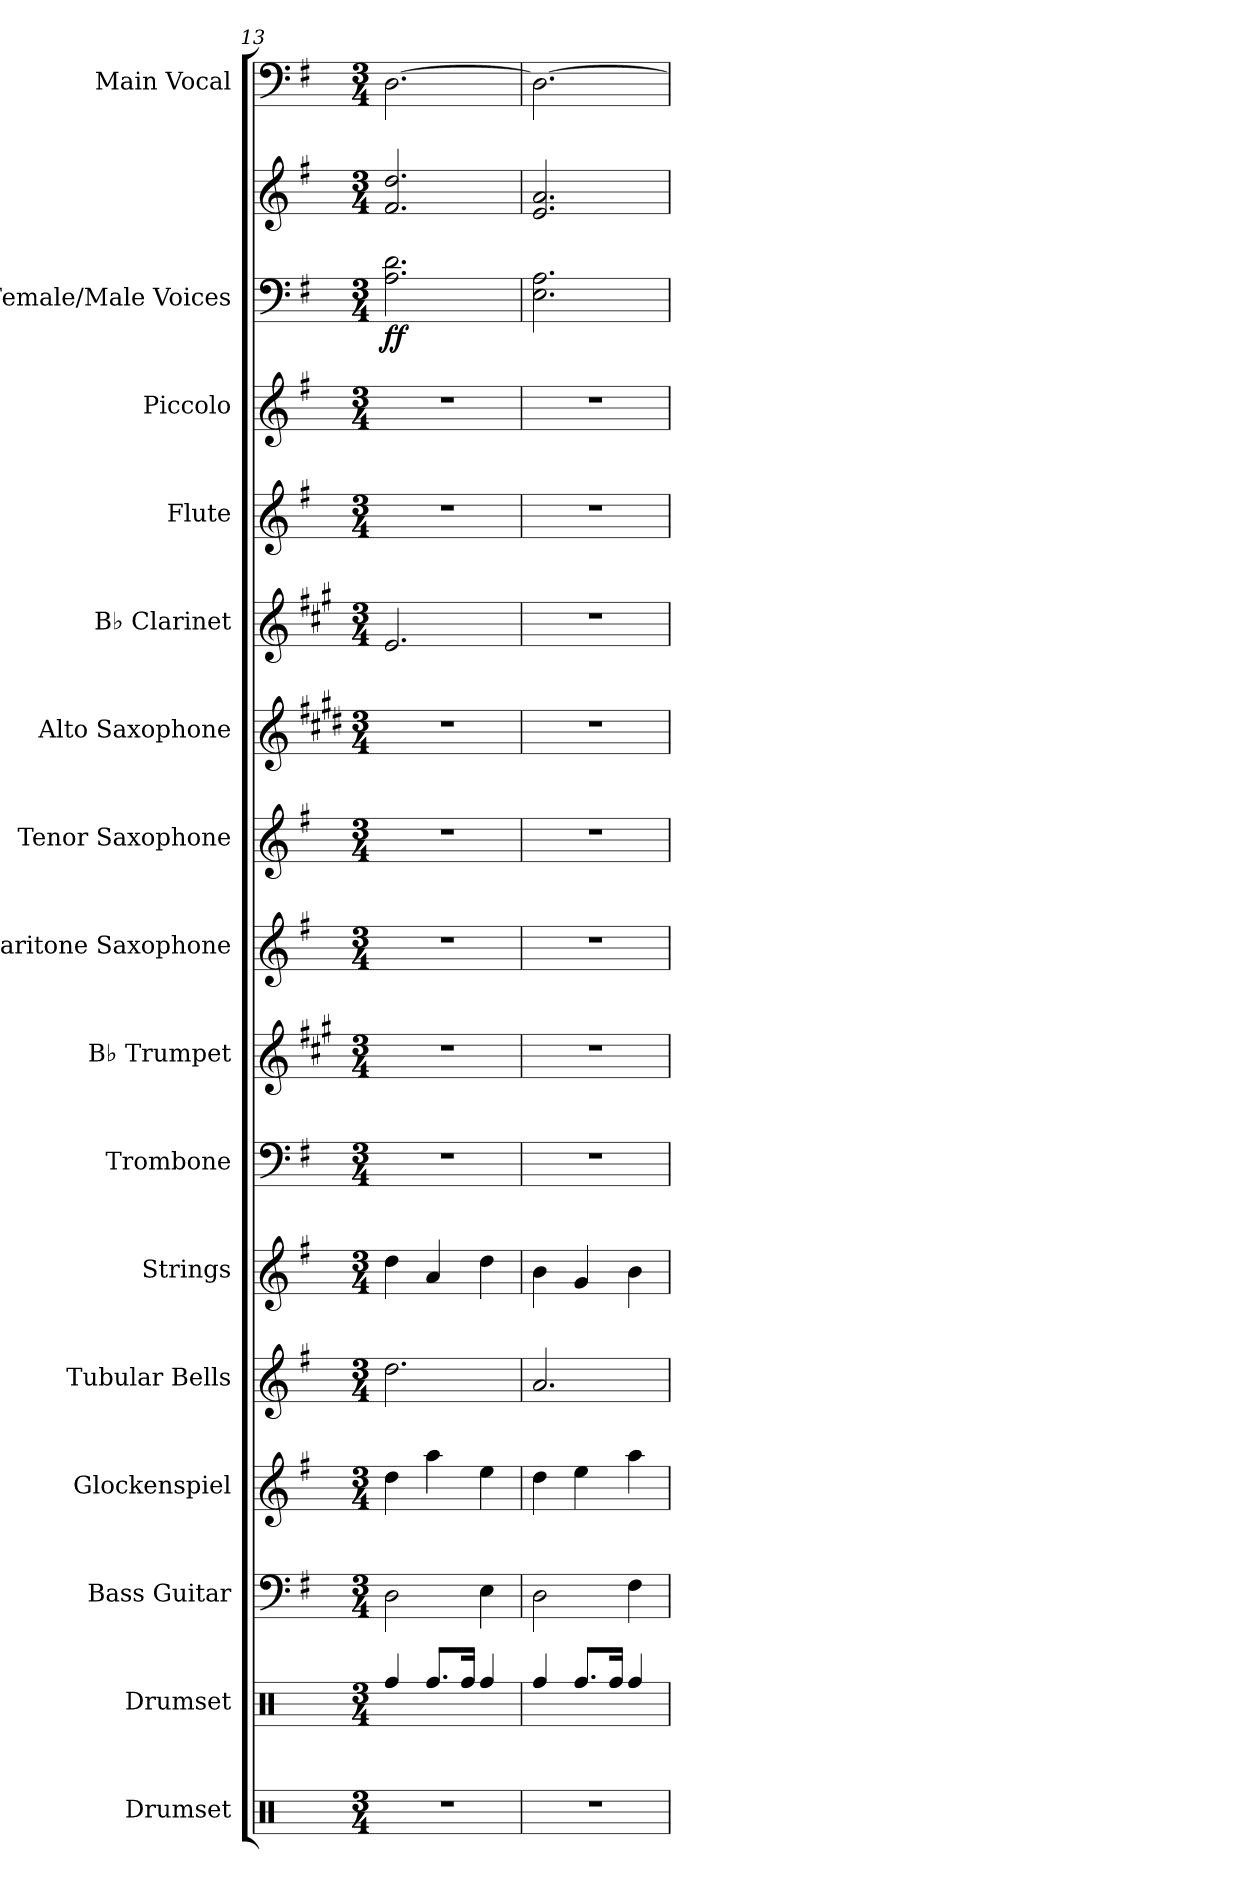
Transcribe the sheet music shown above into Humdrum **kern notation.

**kern	**kern	**kern	**kern	**kern	**kern	**kern	**kern	**kern	**kern	**kern	**kern	**kern	**kern	**kern	**kern	**dynam	**kern
*part16	*part15	*part14	*part13	*part12	*part11	*part10	*part9	*part8	*part7	*part6	*part5	*part4	*part3	*part2	*part2	*part2	*part1
*staff17	*staff16	*staff15	*staff14	*staff13	*staff12	*staff11	*staff10	*staff9	*staff8	*staff7	*staff6	*staff5	*staff4	*staff3	*staff2	*staff2/3	*staff1
*I"Drumset	*I"Drumset	*I"Bass Guitar	*I"Glockenspiel	*I"Tubular Bells	*I"Strings	*I"Trombone	*I"B♭ Trumpet	*I"Baritone Saxophone	*I"Tenor Saxophone	*I"Alto Saxophone	*I"B♭ Clarinet	*I"Flute	*I"Piccolo	*I"Female/Male Voices	*	*	*I"Main Vocal
*I'Drs.	*I'Drs.	*I'B. Guit.	*I'Glk.	*I'Tu. Be.	*I'St.	*I'Tbn.	*I'B♭ Tpt.	*I'Bar. Sax.	*I'T. Sax.	*I'A. Sax.	*I'B♭ Cl.	*I'Fl.	*I'Picc.	*I'Voices	*	*	*I'Main Vcl.
*clefX	*clefX	*clefF4	*clefG2	*clefG2	*clefG2	*clefF4	*clefG2	*clefG2	*clefG2	*clefG2	*clefG2	*clefG2	*clefG2	*clefF4	*clefG2	*	*clefF4
*	*	*ITrd7c12	*ITrd-14c-24	*	*	*	*ITrd1c2	*ITrd12c21	*ITrd8c14	*ITrd5c9	*ITrd1c2	*	*ITrd-7c-12	*	*	*	*
*k[]	*k[]	*k[f#]	*k[f#]	*k[f#]	*k[f#]	*k[f#]	*k[f#]	*k[f#]	*k[f#]	*k[f#]	*k[f#]	*k[f#]	*k[f#]	*k[f#]	*k[f#]	*	*k[f#]
*M3/4	*M3/4	*M3/4	*M3/4	*M3/4	*M3/4	*M3/4	*M3/4	*M3/4	*M3/4	*M3/4	*M3/4	*M3/4	*M3/4	*M3/4	*M3/4	*	*M3/4
=13	=13	=13	=13	=13	=13	=13	=13	=13	=13	=13	=13	=13	=13	=13	=13	=13	=13
!	!	!	!	!	!	!	!	!	!	!	!	!	!	!	!	!LO:DY:b=2	!
!	!	!	!	!	!	!	!	!	!	!	!	!	!	!	!	!LO:DY:n=1:b	!
2.r	4Rff/	2DD\	4dddd\	2.dd\	4dd\	2.r	2.r	2.r	2.r	2.r	2.d/	2.r	2.r	2.A\ 2.d\	2.f#/ 2.dd/	f f	[2.D\
.	8.Rff/L	.	4aaaa\	.	4a/	.	.	.	.	.	.	.	.	.	.	.	.
.	16Rff/Jk	.	.	.	.	.	.	.	.	.	.	.	.	.	.	.	.
.	4Rff/	4EE\	4eeee\	.	4dd\	.	.	.	.	.	.	.	.	.	.	.	.
=14	=14	=14	=14	=14	=14	=14	=14	=14	=14	=14	=14	=14	=14	=14	=14	=14	=14
2.r	4Rff/	2DD\	4dddd\	2.a/	4b\	2.r	2.r	2.r	2.r	2.r	2.r	2.r	2.r	2.E\ 2.A\	2.e/ 2.a/	.	2.D\_
.	8.Rff/L	.	4eeee\	.	4g/	.	.	.	.	.	.	.	.	.	.	.	.
.	16Rff/Jk	.	.	.	.	.	.	.	.	.	.	.	.	.	.	.	.
.	4Rff/	4FF#\	4aaaa\	.	4b\	.	.	.	.	.	.	.	.	.	.	.	.
=	=	=	=	=	=	=	=	=	=	=	=	=	=	=	=	=	=
*-	*-	*-	*-	*-	*-	*-	*-	*-	*-	*-	*-	*-	*-	*-	*-	*-	*-
